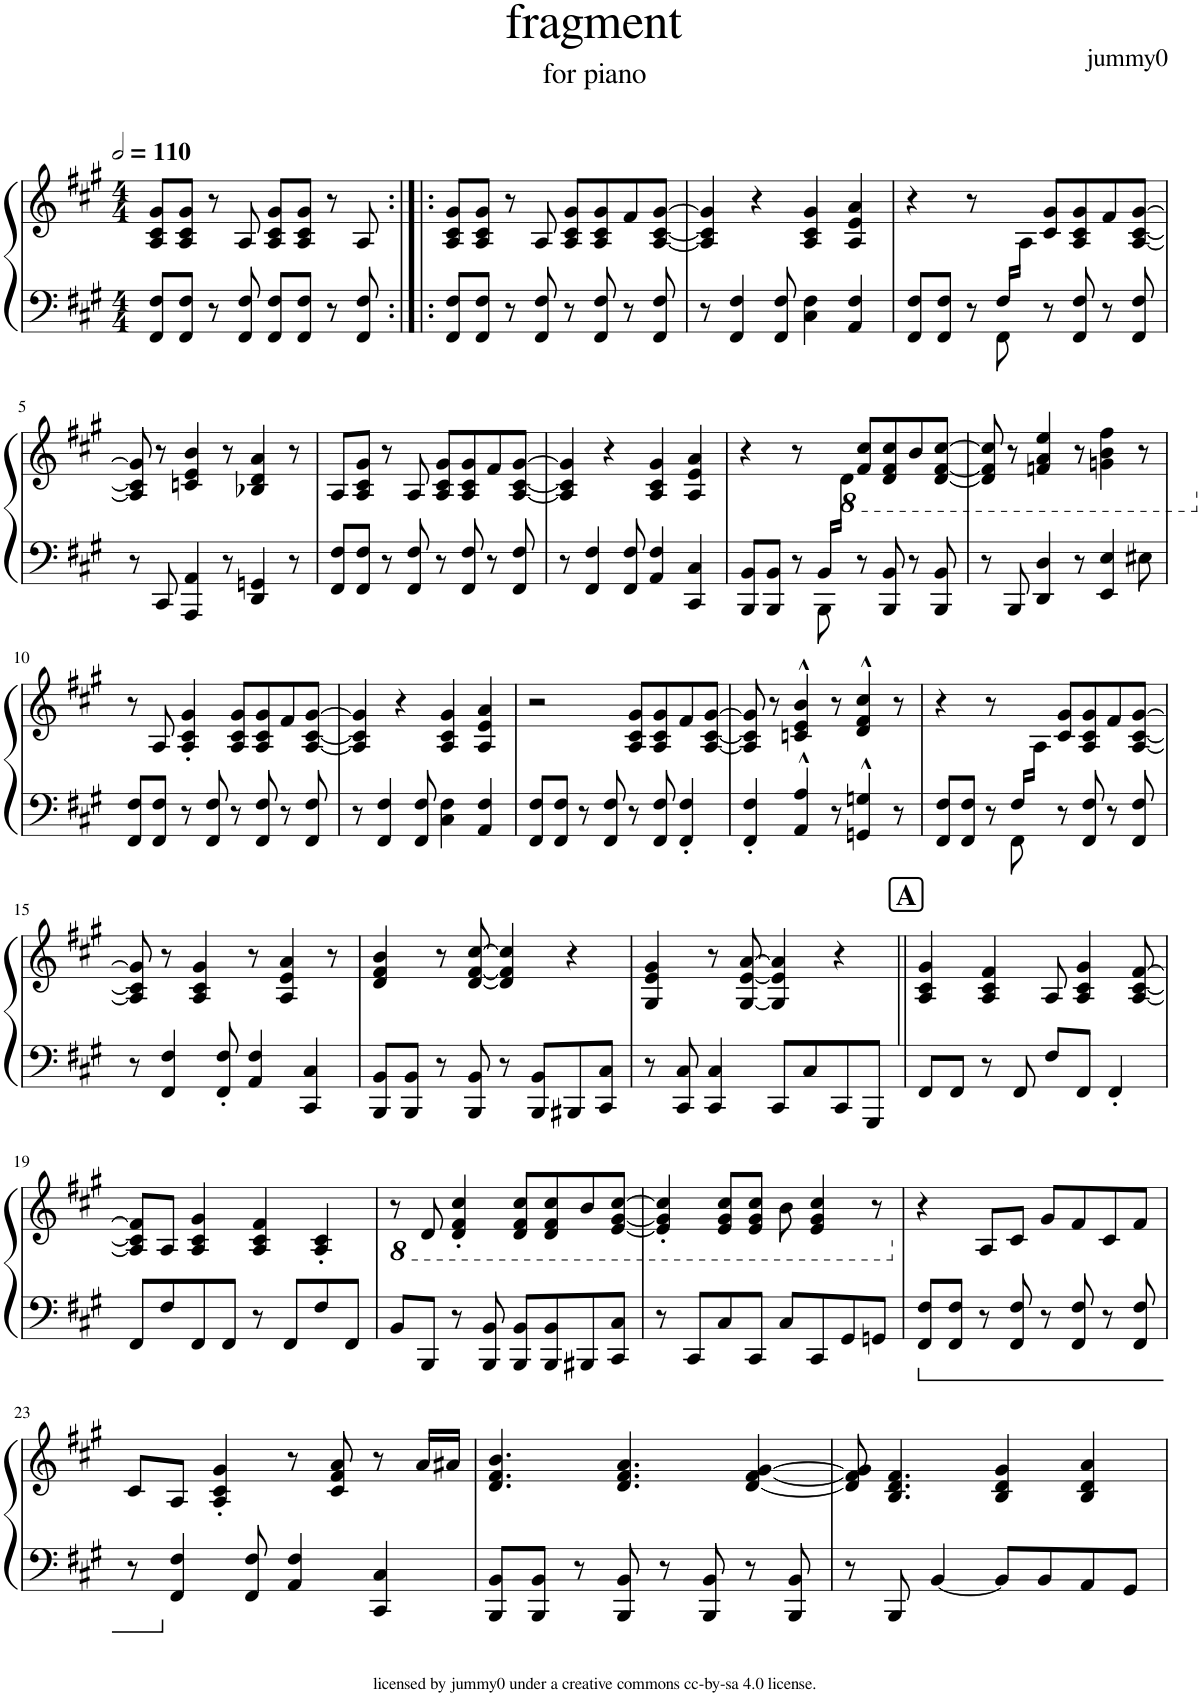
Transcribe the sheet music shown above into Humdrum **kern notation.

**kern	**kern
*part1	*part1
*staff2	*staff1
*I"Piano	*
*I'Pno.	*
*clefF4	*clefG2
*k[f#c#g#]	*k[f#c#g#]
*M4/4	*M4/4
*MM220	*MM220
=1	=1
8FF#/ 8F#/L	8A/ 8c#/ 8g#/L
8FF#/ 8F#/J	8A/ 8c#/ 8g#/J
8r	8r
8FF#/ 8F#/	8A/
8FF#/ 8F#/L	8A/ 8c#/ 8g#/L
8FF#/ 8F#/J	8A/ 8c#/ 8g#/J
8r	8r
8FF#/ 8F#/	8A/
=2:|!|:	=2:|!|:
8FF#/ 8F#/L	8A/ 8c#/ 8g#/L
8FF#/ 8F#/J	8A/ 8c#/ 8g#/J
8r	8r
8FF#/ 8F#/	8A/
8r	8A/ 8c#/ 8g#/L
8FF#/ 8F#/	8A/ 8c#/ 8g#/
8r	8f#/
8FF#/ 8F#/	[8A/ [8c#/ [8g#/J
=3	=3
8r	4A/] 4c#/] 4g#/]
4FF#/ 4F#/	.
.	4r
8FF#/ 8F#/	.
4C#\ 4F#\	4A/ 4c#/ 4g#/
4AA/ 4F#/	4A/ 4e/ 4a/
=4	=4
*^	*
4.ryy	8FF#/ 8F#/L	4r
.	8FF#/ 8F#/J	.
.	8r	8r
16F#/LL	8FF#\	16ryy
2ryy	.	16A\JJ
.	8r	8c#/ 8g#/L
.	8FF#/ 8F#/	8A/ 8c#/ 8g#/
.	8r	8f#/
.	8FF#/ 8F#/	[8A/ [8c#/ [8g#/J
16ryy	.	.
*v	*v	*
!!LO:LB:g=z
=5	=5
8r	8A/] 8c#/] 8g#/]
8CC#/	8r
4AAA/ 4AA/	4cn/ 4e/ 4b/
8r	8r
4DD/ 4GGn/	4B-X/ 4d/ 4a/
8r	8r
=6	=6
8FF#/ 8F#/L	8A/L
8FF#/ 8F#/J	8A/ 8c#/ 8g#/J
8r	8r
8FF#/ 8F#/	8A/
8r	8A/ 8c#/ 8g#/L
8FF#/ 8F#/	8A/ 8c#/ 8g#/
8r	8f#/
8FF#/ 8F#/	[8A/ [8c#/ [8g#/J
=7	=7
8r	4A/] 4c#/] 4g#/]
4FF#/ 4F#/	.
.	4r
8FF#/ 8F#/	.
4AA/ 4F#/	4A/ 4c#/ 4g#/
4CC#/ 4C#/	4A/ 4e/ 4a/
=8	=8
*^	*
4.ryy	8BBB/ 8BB/L	4r
.	8BBB/ 8BB/J	.
.	8r	8r
16BB/LL	8BBB\	16ryy
*	*	*8ba
2ryy	.	16D\JJ
.	8r	8F#/ 8c#/L
.	8BBB/ 8BB/	8D/ 8F#/ 8c#/
.	8r	8B/
.	8BBB/ 8BB/	[8D/ [8F#/ [8c#/J
16ryy	.	.
*v	*v	*
=9	=9
8r	8D/] 8F#/] 8c#/]
8BBB/	8r
4DD/ 4D/	4Fn/ 4A/ 4e/
8r	8r
4EE/ 4E/	4Gn\ 4B\ 4f#\
*	*X8ba
8E#X\	8r
!!LO:LB:g=z
=10	=10
8FF#/ 8F#/L	8r
8FF#/ 8F#/J	8A/
8r	4A/' 4c#/' 4g#/'
8FF#/ 8F#/	.
8r	8A/ 8c#/ 8g#/L
8FF#/ 8F#/	8A/ 8c#/ 8g#/
8r	8f#/
8FF#/ 8F#/	[8A/ [8c#/ [8g#/J
=11	=11
8r	4A/] 4c#/] 4g#/]
4FF#/ 4F#/	.
.	4r
8FF#/ 8F#/	.
4C#\ 4F#\	4A/ 4c#/ 4g#/
4AA/ 4F#/	4A/ 4e/ 4a/
=12	=12
8FF#/ 8F#/L	2r
8FF#/ 8F#/J	.
8r	.
8FF#/ 8F#/	.
8r	8A/ 8c#/ 8g#/L
8FF#/ 8F#/	8A/ 8c#/ 8g#/
4FF#/' 4F#/'	8f#/
.	[8A/ [8c#/ [8g#/J
=13	=13
4FF#/' 4F#/'	8A/] 8c#/] 8g#/]
.	8r
4AA/^^ 4A/^^	4cn/^^ 4e/^^ 4b/^^
8r	8r
4GGn/^^ 4Gn/^^	4d/^^ 4f#/^^ 4cc#/^^
8r	8r
=14	=14
*^	*
4.ryy	8FF#/ 8F#/L	4r
.	8FF#/ 8F#/J	.
.	8r	8r
16F#/LL	8FF#\	16ryy
2ryy	.	16A\JJ
.	8r	8c#/ 8g#/L
.	8FF#/ 8F#/	8A/ 8c#/ 8g#/
.	8r	8f#/
.	8FF#/ 8F#/	[8A/ [8c#/ [8g#/J
16ryy	.	.
*v	*v	*
!!LO:LB:g=z
=15	=15
8r	8A/] 8c#/] 8g#/]
4FF#/ 4F#/	8r
.	4A/ 4c#/ 4g#/
8FF#/' 8F#/'	.
4AA/ 4F#/	8r
.	4A/ 4e/ 4a/
4CC#/ 4C#/	.
.	8r
=16	=16
8BBB/ 8BB/L	4d/ 4f#/ 4b/
8BBB/ 8BB/J	.
8r	8r
8BBB/ 8BB/	[8d/ [8f#/ [8cc#/
8r	4d/] 4f#/] 4cc#/]
8BBB/ 8BB/L	.
8BBB#X/	4r
8CC#/ 8C#/J	.
=17	=17
8r	4G#/ 4e/ 4g#/
8CC#/ 8C#/	.
4CC#/ 4C#/	8r
.	[8G#/ [8e/ [8a/
8CC#/L	4G#/] 4e/] 4a/]
8C#/	.
8CC#/	4r
8GGG#/J	.
!!LO:REH:place=s1:a:B:cj:fs=14:t=A
=18||	=18||
8FF#/L	4A/ 4c#/ 4g#/
8FF#/J	.
8r	4A/ 4c#/ 4f#/
8FF#/	.
8F#/L	8A/
8FF#/J	4A/ 4c#/ 4g#/
4FF#'/	.
.	[8A/ [8c#/ [8f#/
!!LO:LB:g=z
=19	=19
8FF#/L	8A/] 8c#/] 8f#/]L
8F#/	8A/J
8FF#/	4A/ 4c#/ 4g#/
8FF#/J	.
8r	4A/ 4c#/ 4f#/
8FF#/L	.
8F#/	4A/' 4c#/'
8FF#/J	.
=20	=20
*	*8ba
8BB/L	8r
8BBB/J	8D/
8r	4D/' 4F#/' 4c#/'
8BBB/ 8BB/	.
8BBB/ 8BB/L	8D/ 8F#/ 8c#/L
8BBB/ 8BB/	8D/ 8F#/ 8c#/
8BBB#X/	8B/
8CC#/ 8C#/J	[8E/ [8G#/ [8c#/J
=21	=21
8r	4E/]' 4G#/]' 4c#/]'
8CC#/L	.
8C#/	8E/ 8G#/ 8c#/L
8CC#/J	8E/ 8G#/ 8c#/J
8C#/L	8B\
8CC#/	4E/ 4G#/ 4c#/
8GG#/	.
8GGn/J	8r
=22	=22
*	*X8ba
8FF#/ 8F#/L	4r
8FF#/ 8F#/J	.
8r	8A/L
8FF#/ 8F#/	8c#/J
8r	8g#/L
8FF#/ 8F#/	8f#/
8r	8c#/
8FF#/ 8F#/	8f#/J
!!LO:LB:g=z
=23	=23
8r	8c#/L
4FF#/ 4F#/	8A/J
.	4A/' 4c#/' 4g#/'
8FF#/ 8F#/	.
4AA/ 4F#/	8r
.	8c#/ 8f#/ 8a/
4CC#/ 4C#/	8r
.	16a/LL
.	16a#X/JJ
=24	=24
8BBB/ 8BB/L	4.d/ 4.f#/ 4.b/
8BBB/ 8BB/J	.
8r	.
8BBB/ 8BB/	4.d/ 4.f#/ 4.a/
8r	.
8BBB/ 8BB/	.
8r	[4d/ [4f#/ [4g#/
8BBB/ 8BB/	.
=25	=25
8r	8d/] 8f#/] 8g#/]
8BBB/	4.B/ 4.d/ 4.f#/
[4BB/	.
8BB/L]	4B/ 4d/ 4g#/
8BB/	.
8AA/	4B/ 4d/ 4a/
8GG#/J	.
=	=
*-	*-
